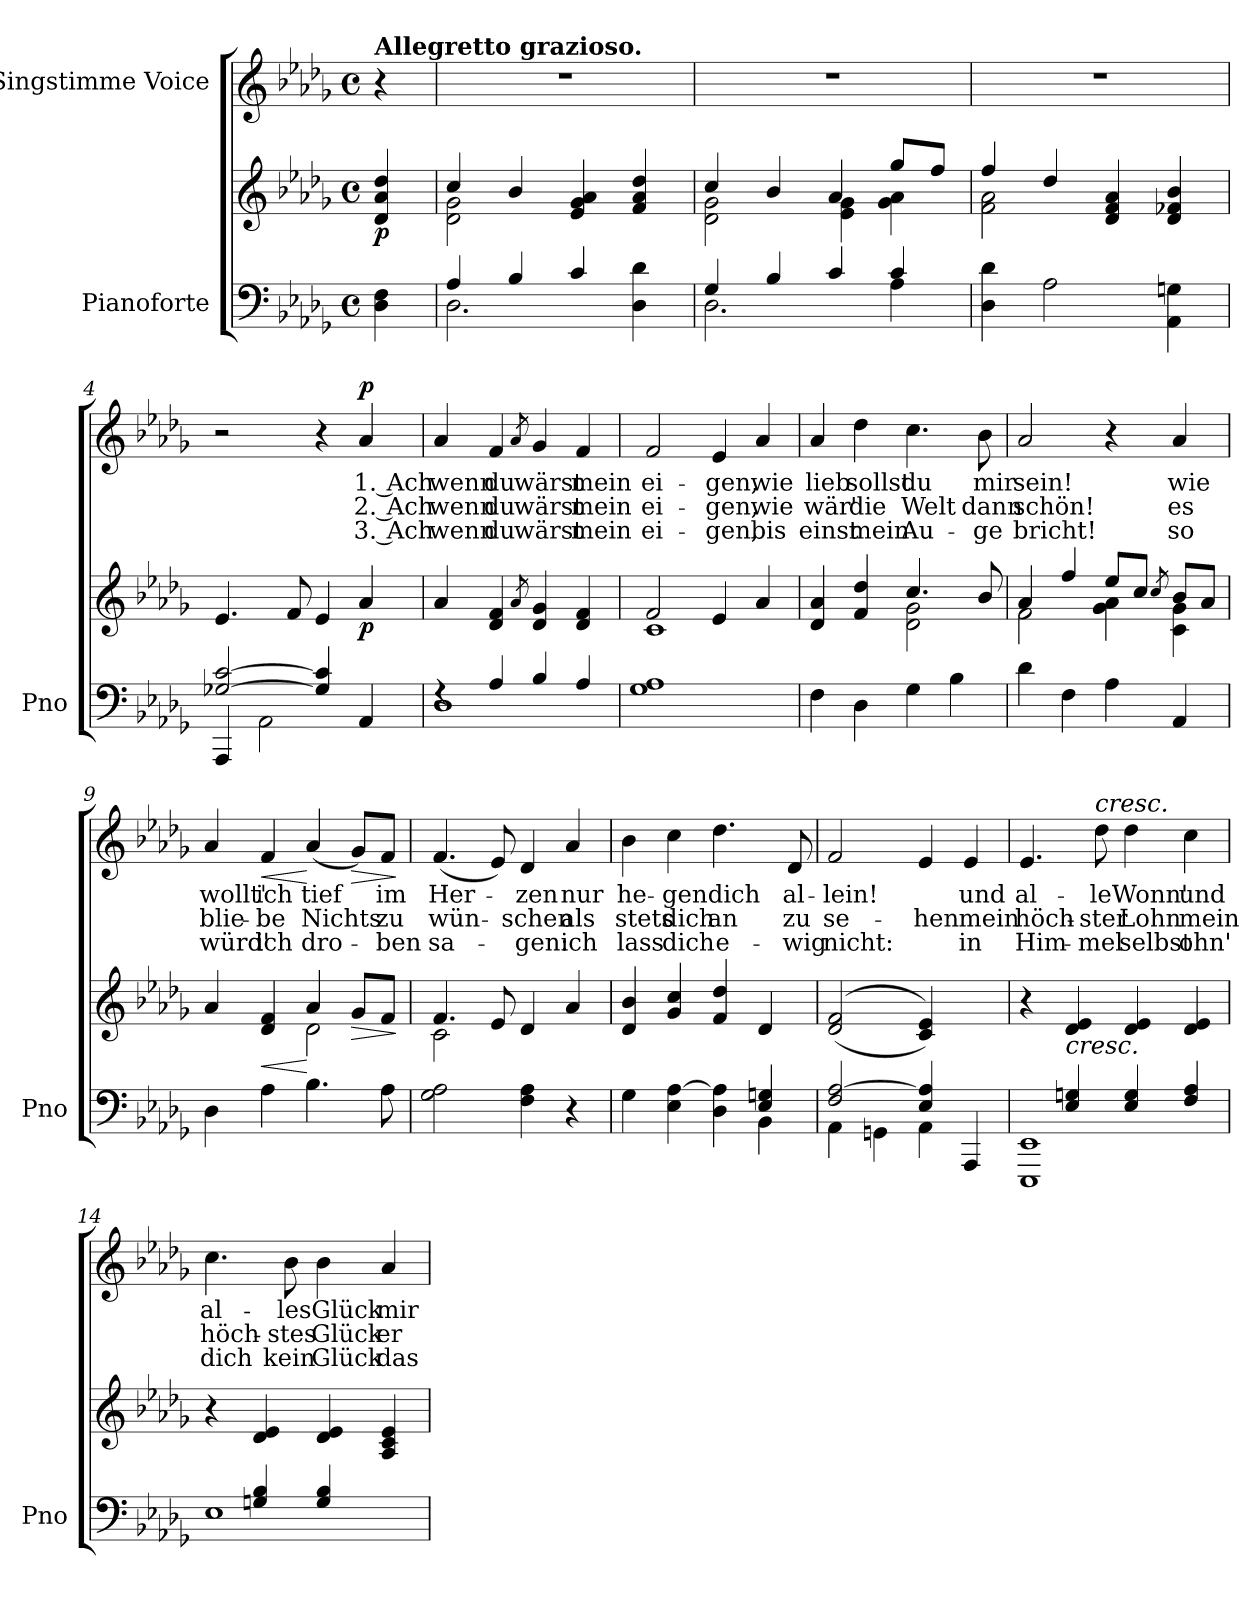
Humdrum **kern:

**kern	**kern	**dynam	**kern	**text	**text	**text	**dynam
*part2	*part2	*part2	*part1	*part1	*part1	*part1	*part1
*staff3	*staff2	*staff2/3	*staff1	*staff1	*staff1	*staff1	*staff1
*I"Pianoforte	*	*	*I"Singstimme Voice	*	*	*	*
*I'Pno	*	*	*	*	*	*	*
*clefF4	*clefG2	*	*clefG2	*	*	*	*
*k[b-e-a-d-g-]	*k[b-e-a-d-g-]	*	*k[b-e-a-d-g-]	*	*	*	*
*M4/4	*M4/4	*	*M4/4	*	*	*	*
*met(c)	*met(c)	*	*met(c)	*	*	*	*
=	=	=	=	=	=	=	=
!	!	!	!LO:TX:a:B:t=Allegretto grazioso.	!	!	!	!
!	!	!LO:DY:b	!	!	!	!	!
4D-\ 4F\	4d-/ 4a-/ 4dd-/	p	4r	.	.	.	.
=1	=1	=1	=1	=1	=1	=1	=1
*^	*^	*	*	*	*	*	*
4A-/	2.D-\	4cc/	2d-\ 2g-\	.	1r	.	.	.	.
4B-/	.	4b-/	.	.	.	.	.	.	.
4c/	.	4e-/ 4g-/ 4a-/	2ryy	.	.	.	.	.	.
4D-\ 4d-\	4ryy	4f/ 4a-/ 4dd-/	.	.	.	.	.	.	.
=2	=2	=2	=2	=2	=2	=2	=2	=2	=2
4G-/	2.D-\	4cc/	2d-\ 2g-\	.	1r	.	.	.	.
4B-/	.	4b-/	.	.	.	.	.	.	.
4c/	.	4a-/	4e-\ 4g-\	.	.	.	.	.	.
4c/	4A-\	8gg-/L	4g-\ 4a-\	.	.	.	.	.	.
.	.	8ff/J	.	.	.	.	.	.	.
*v	*v	*	*	*	*	*	*	*	*
=3	=3	=3	=3	=3	=3	=3	=3	=3
4D-\ 4d-\	4ff/	2f\ 2a-\	.	1r	.	.	.	.
2A-\	4dd-/	.	.	.	.	.	.	.
.	4d-/ 4f/ 4a-/	2ryy	.	.	.	.	.	.
4AA-\ 4Gn\	4d-/ 4f-X/ 4b-/	.	.	.	.	.	.	.
*	*v	*v	*	*	*	*	*	*
=4	=4	=4	=4	=4	=4	=4	=4
*^	*	*	*	*	*	*	*
[2G-X/ [2c/	4AAA-/	4.e-/	.	2r	.	.	.	.
.	2AA-\	.	.	.	.	.	.	.
.	.	8f/	.	.	.	.	.	.
4G-/] 4c/]	.	4e-/	.	4r	.	.	.	.
!	!	!	!LO:DY:b	!	!LO:LY:b	!LO:LY:b	!LO:LY:b	!LO:DY:a
4AA-/	4ryy	4a-/	p	4a-/	1. Ach	2. Ach	3. Ach	p
!!LO:LB:g=z
=5	=5	=5	=5	=5	=5	=5	=5	=5
!	!	!	!	!	!LO:LY:b	!LO:LY:b	!LO:LY:b	!
4rF	1D-	4a-/	.	4a-/	wenn	wenn	wenn	.
!	!	!	!	!	!LO:LY:b	!LO:LY:b	!LO:LY:b	!
4A-/	.	4d-/ 4f/	.	4f/	du	du	du	.
.	.	8qa-/	.	8qa-/	.	.	.	.
!	!	!	!	!	!LO:LY:b	!LO:LY:b	!LO:LY:b	!
4B-/	.	4d-/ 4g-/	.	4g-/	wärst	wärst	wärst	.
!	!	!	!	!	!LO:LY:b	!LO:LY:b	!LO:LY:b	!
4A-/	.	4d-/ 4f/	.	4f/	mein	mein	mein	.
*v	*v	*	*	*	*	*	*	*
=6	=6	=6	=6	=6	=6	=6	=6
*	*^	*	*	*	*	*	*
!	!	!	!	!	!LO:LY:b	!LO:LY:b	!LO:LY:b	!
1G- 1A-	2f/	1c	.	2f/	ei-	ei-	ei-	.
!	!	!	!	!	!LO:LY:b	!LO:LY:b	!LO:LY:b	!
.	4e-/	.	.	4e-/	-gen,	-gen,	-gen,	.
!	!	!	!	!	!LO:LY:b	!LO:LY:b	!LO:LY:b	!
.	4a-/	.	.	4a-/	wie	wie	bis	.
=7	=7	=7	=7	=7	=7	=7	=7	=7
!	!	!	!	!	!LO:LY:b	!LO:LY:b	!LO:LY:b	!
4F\	4d-/ 4a-/	2ryy	.	4a-/	lieb	wär'	einst	.
!	!	!	!	!	!LO:LY:b	!LO:LY:b	!LO:LY:b	!
4D-\	4f/ 4dd-/	.	.	4dd-\	sollst	die	mein	.
!	!	!	!	!	!LO:LY:b	!LO:LY:b	!LO:LY:b	!
4G-\	4.cc/	2d-\ 2g-\	.	4.cc\	du	Welt	Au-	.
4B-\	.	.	.	.	.	.	.	.
!	!	!	!	!	!LO:LY:b	!LO:LY:b	!LO:LY:b	!
.	8b-/	.	.	8b-\	mir	dann	-ge	.
=8	=8	=8	=8	=8	=8	=8	=8	=8
!	!	!	!	!	!LO:LY:b	!LO:LY:b	!LO:LY:b	!
4d-\	4a-/	2f\	.	2a-/	sein!	schön!	bricht!	.
4F\	4ff/	.	.	.	.	.	.	.
4A-\	8ee-/L	4g-\ 4a-\	.	4r	.	.	.	.
.	8cc/J	.	.	.	.	.	.	.
.	8qcc/	.	.	.	.	.	.	.
!	!	!	!	!	!LO:LY:b	!LO:LY:b	!LO:LY:b	!
4AA-/	8b-/L	4c\ 4g-\	.	4a-/	wie	es	so	.
.	8a-/J	.	.	.	.	.	.	.
=9	=9	=9	=9	=9	=9	=9	=9	=9
!	!	!	!	!	!LO:LY:b	!LO:LY:b	!LO:LY:b	!
4D-\	4a-/	2ryy	.	4a-/	wollt'	blie-	würd'	.
!	!	!	!LO:HP:b	!	!LO:LY:b	!LO:LY:b	!LO:LY:b	!LO:HP:b
4A-\	4d-/ 4f/	.	<	4f/	ich	-be	ich	<
!	!	!	!	!	!LO:LY:b	!LO:LY:b	!LO:LY:b	!
4.B-\	4a-/	2d-\	[	(<4a-/	tief	Nichts	dro-	[
!	!	!	!LO:HP:b	!	!	!	!	!LO:HP:b
.	8g-/L	.	>	8g-/L)	.	.	.	>
!	!	!	!	!	!LO:LY:b	!LO:LY:b	!LO:LY:b	!
8A-\	8f/J	.	.	8f/J	im	zu	-ben	.
*	*v	*v	*	*	*	*	*	*
.	.	]	.	.	.	.	]
!!LO:LB:g=z
=10	=10	=10	=10	=10	=10	=10	=10
*	*^	*	*	*	*	*	*
!	!	!	!	!	!LO:LY:b	!LO:LY:b	!LO:LY:b	!
2G-\ 2A-\	4.f/	2c\	.	(<4.f/	Her-	wün-	sa-	.
.	8e-/	.	.	8e-/)	.	.	.	.
!	!	!	!	!	!LO:LY:b	!LO:LY:b	!LO:LY:b	!
4F\ 4A-\	4d-/	2ryy	.	4d-/	-zen	-schen	-gen:	.
!	!	!	!	!	!LO:LY:b	!LO:LY:b	!LO:LY:b	!
4r	4a-/	.	.	4a-/	nur	als	ich	.
*	*v	*v	*	*	*	*	*	*
=11	=11	=11	=11	=11	=11	=11	=11
*^	*	*	*	*	*	*	*
!	!	!	!	!	!LO:LY:b	!LO:LY:b	!LO:LY:b	!
4G-\	2.ryy	4d-/ 4b-/	.	4b-\	he-	stets	lass	.
!	!	!	!	!	!LO:LY:b	!LO:LY:b	!LO:LY:b	!
4E-\ [4A-\	.	4g-/ 4cc/	.	4cc\	-gen	dich	dich	.
!	!	!	!	!	!LO:LY:b	!LO:LY:b	!LO:LY:b	!
4D-\ 4A-\]	.	4f/ 4dd-/	.	4.dd-\	dich	an	e-	.
4E-/ 4Gn/	4BB-\	4d-/	.	.	.	.	.	.
!	!	!	!	!	!LO:LY:b	!LO:LY:b	!LO:LY:b	!
.	.	.	.	8d-/	al-	zu	-wig	.
=12	=12	=12	=12	=12	=12	=12	=12	=12
!	!	!	!	!	!LO:LY:b	!LO:LY:b	!LO:LY:b	!
2F/ [2A-/	4AA-\	(>(<2d-/ 2f/	.	2f/	-lein!	se-	nicht:	.
.	4GGn\	.	.	.	.	.	.	.
!	!	!	!	!	!	!LO:LY:b	!	!
4E-/ 4A-/]	4AA-\	4c/ 4e-/))	.	4e-/	.	-hen	.	.
!	!	!	!	!	!LO:LY:b	!LO:LY:b	!LO:LY:b	!
4AAA-/	4ryy	4ryy	.	4e-/	und	mein	in	.
=13	=13	=13	=13	=13	=13	=13	=13	=13
!	!	!	!	!	!LO:LY:b	!LO:LY:b	!LO:LY:b	!
1EEE- 1EE-	4ryy	4r	.	4.e-/	al-	höch-	Him-	.
!	!	!LO:TX:b:i:t=cresc.	!	!	!	!	!	!
.	4E-/ 4Gn/	4d-/ 4e-/	.	.	.	.	.	.
!	!	!	!	!LO:TX:a:i:t=cresc.	!	!	!	!
!	!	!	!	!	!LO:LY:b	!LO:LY:b	!LO:LY:b	!
.	.	.	.	8dd-\	-le	-ster	-mel	.
!	!	!	!	!	!LO:LY:b	!LO:LY:b	!LO:LY:b	!
.	4E-/ 4G/	4d-/ 4e-/	.	4dd-\	Wonn'	Lohn	selbst	.
!	!	!	!	!	!LO:LY:b	!LO:LY:b	!LO:LY:b	!
.	4F/ 4A-/	4d-/ 4e-/	.	4cc\	und	mein	ohn'	.
!!LO:PB:g=z
=14	=14	=14	=14	=14	=14	=14	=14	=14
!	!	!	!	!	!LO:LY:b	!LO:LY:b	!LO:LY:b	!
1E-	4ryy	4r	.	4.cc\	al-	höch-	dich	.
.	4Gn/ 4B-/	4d-/ 4e-/	.	.	.	.	.	.
!	!	!	!	!	!LO:LY:b	!LO:LY:b	!LO:LY:b	!
.	.	.	.	8b-\	-les	-stes	kein	.
!	!	!	!	!	!LO:LY:b	!LO:LY:b	!LO:LY:b	!
.	4G/ 4B-/	4d-/ 4e-/	.	4b-\	Glück	Glück	Glück	.
!	!	!	!	!	!LO:LY:b	!LO:LY:b	!LO:LY:b	!
.	4ryy	4A-/ 4c/ 4e-/	.	4a-/	mir	er-	das	.
*v	*v	*	*	*	*	*	*	*
=	=	=	=	=	=	=	=
*-	*-	*-	*-	*-	*-	*-	*-
